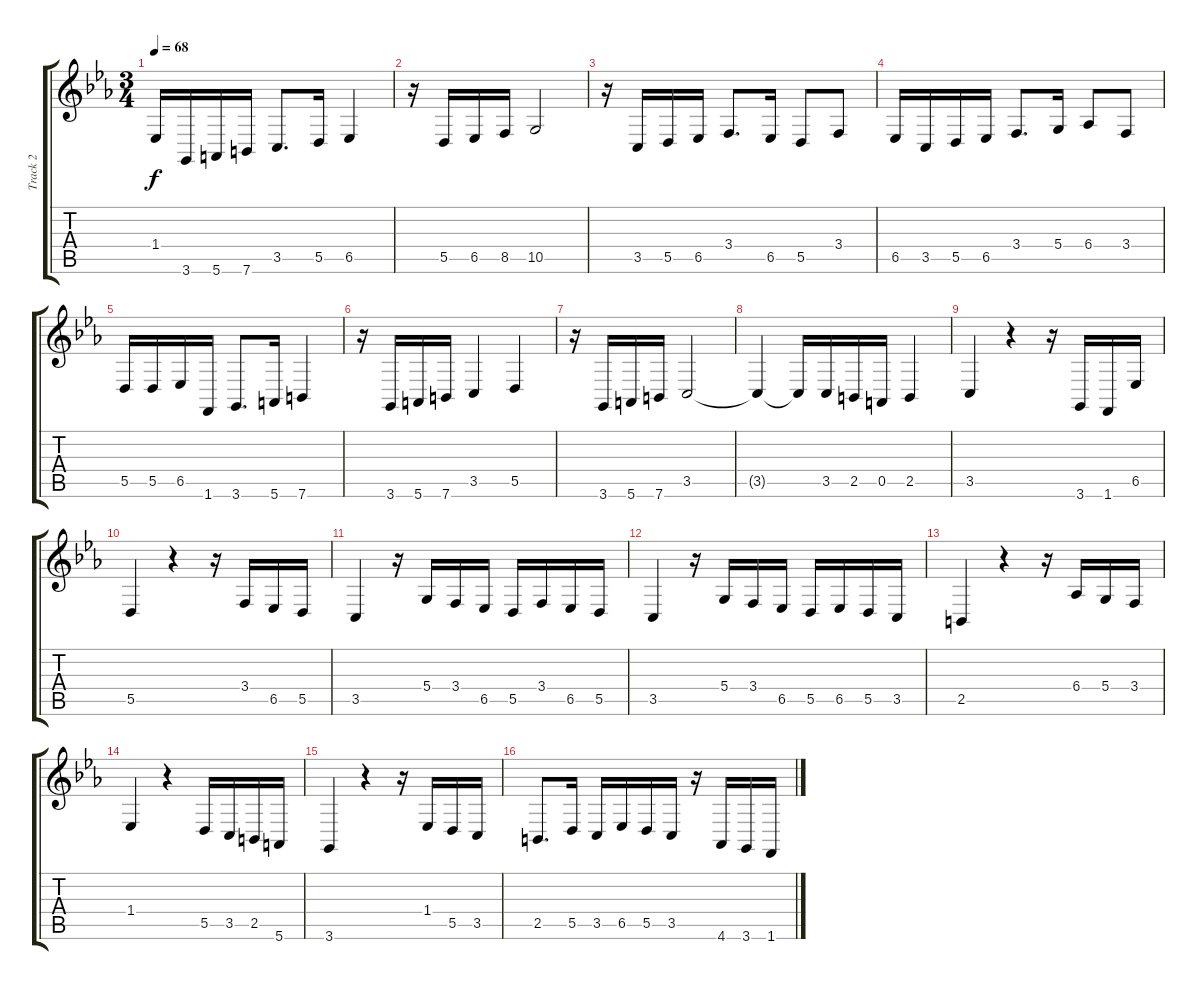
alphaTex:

\track ("Track 2" "Track 2") {instrument churchorgan}
\staff {score tabs}
\tuning (E4 B3 G3 D3 A2 E2) {hide}
\ts (3 4)
\tempo 68
\clef g2
\ks cminor
1.4.16{dy f volume 15} 3.6.16 5.6.16 7.6.16 3.5.8{d} 5.5.16 6.5.4 |
r.16 5.5.16 6.5.16 8.5.16 10.5.2 |
r.16 3.5.16 5.5.16 6.5.16 3.4.8{d} 6.5.16 5.5.8 3.4.8 |
6.5.16 3.5.16 5.5.16 6.5.16 3.4.8{d} 5.4.16 6.4.8 3.4.8 |
5.5.16 5.5.16 6.5.16 1.6.16 3.6.8{d} 5.6.16 7.6.4 |
r.16 3.6.16 5.6.16 7.6.16 3.5.4 5.5.4 |
r.16 3.6.16 5.6.16 7.6.16 3.5.2 |
3.5{t}.4 3.5{t}.16 3.5.16 2.5.16 0.5.16 2.5.4 |
3.5.4 r.4 r.16 3.6.16 1.6.16 6.5.16 |
5.5.4 r.4 r.16 3.4.16 6.5.16 5.5.16 |
3.5.4 r.16 5.4.16 3.4.16 6.5.16 5.5.16 3.4.16 6.5.16 5.5.16 |
3.5.4 r.16 5.4.16 3.4.16 6.5.16 5.5.16 6.5.16 5.5.16 3.5.16 |
2.5.4 r.4 r.16 6.4.16 5.4.16 3.4.16 |
1.4.4 r.4 5.5.16 3.5.16 2.5.16 5.6.16 |
3.6.4 r.4 r.16 1.4.16 5.5.16 3.5.16 |
2.5.8{d} 5.5.16 3.5.16 6.5.16 5.5.16 3.5.16 r.16 4.6.16 3.6.16 1.6.16
